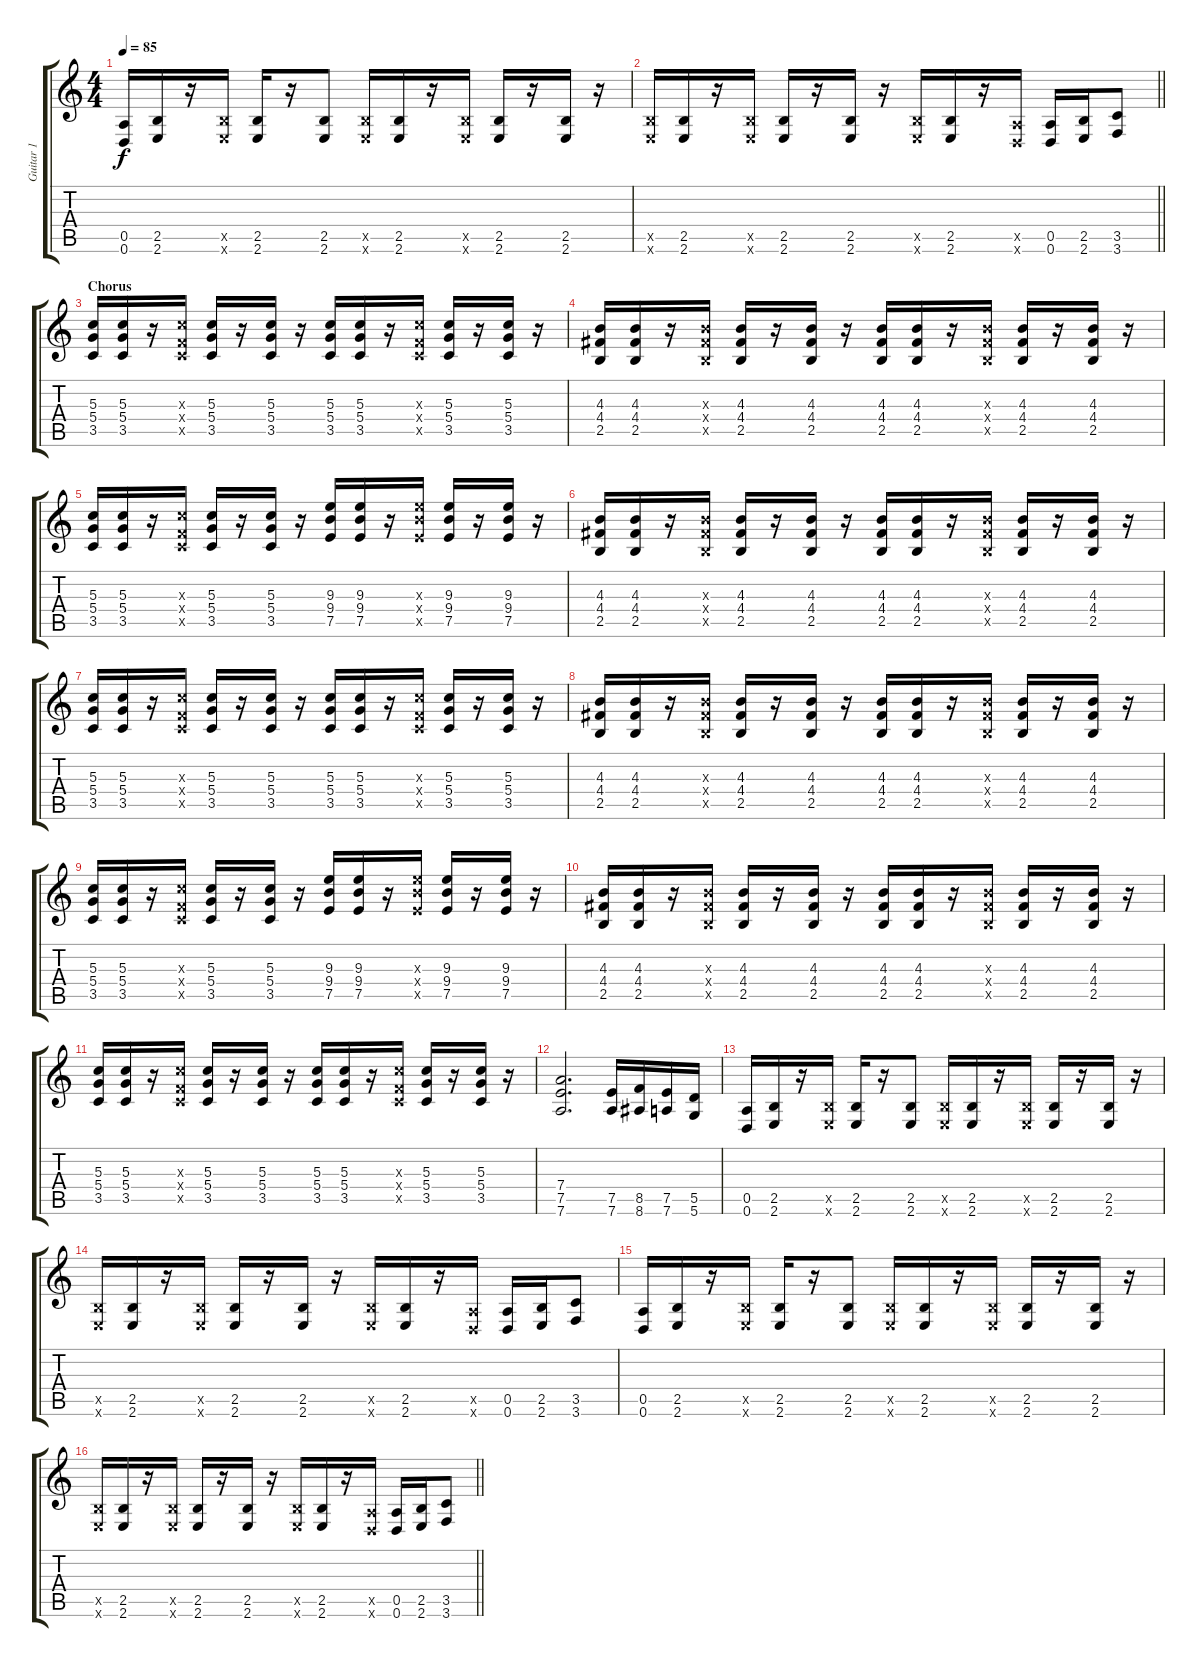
\track ("Guitar 1" "Guitar 1") {instrument distortionguitar}
\staff {score tabs}
\tuning (E4 B3 G3 D3 A2 D2) {hide}
\ts (4 4)
\tempo 85
\clef g2
\ks c
(0.5 0.6).16{dy f} (2.5 2.6).16 r.16 (2.5{x} 2.6{x}).16 (2.5 2.6).16 r.16 (2.5 2.6).8 (2.5{x} 2.6{x}).16 (2.5 2.6).16 r.16 (2.5{x} 2.6{x}).16 (2.5 2.6).16 r.16 (2.5 2.6).16 r.16 |
\barLineRight lightlight
(2.5{x} 2.6{x}).16 (2.5 2.6).16 r.16 (2.5{x} 2.6{x}).16 (2.5 2.6).16 r.16 (2.5 2.6).16 r.16 (2.5{x} 2.6{x}).16 (2.5 2.6).16 r.16 (0.5{x} 0.6{x}).16 (0.5 0.6).16 (2.5 2.6).16 (3.5 3.6).8 |
\section ("" "Chorus")
(5.3 5.4 3.5).16 (5.3 5.4 3.5).16 r.16 (5.3{x} 3.4{x} 3.5{x}).16 (5.3 5.4 3.5).16 r.16 (5.3 5.4 3.5).16 r.16 (5.3 5.4 3.5).16 (5.3 5.4 3.5).16 r.16 (5.3{x} 3.4{x} 3.5{x}).16 (5.3 5.4 3.5).16 r.16 (5.3 5.4 3.5).16 r.16 |
(4.3 4.4 2.5).16 (4.3 4.4 2.5).16 r.16 (4.3{x} 4.4{x} 2.5{x}).16 (4.3 4.4 2.5).16 r.16 (4.3 4.4 2.5).16 r.16 (4.3 4.4 2.5).16 (4.3 4.4 2.5).16 r.16 (4.3{x} 4.4{x} 2.5{x}).16 (4.3 4.4 2.5).16 r.16 (4.3 4.4 2.5).16 r.16 |
(5.3 5.4 3.5).16 (5.3 5.4 3.5).16 r.16 (5.3{x} 3.4{x} 3.5{x}).16 (5.3 5.4 3.5).16 r.16 (5.3 5.4 3.5).16 r.16 (9.3 9.4 7.5).16 (9.3 9.4 7.5).16 r.16 (9.3{x} 9.4{x} 7.5{x}).16 (9.3 9.4 7.5).16 r.16 (9.3 9.4 7.5).16 r.16 |
(4.3 4.4 2.5).16 (4.3 4.4 2.5).16 r.16 (4.3{x} 4.4{x} 2.5{x}).16 (4.3 4.4 2.5).16 r.16 (4.3 4.4 2.5).16 r.16 (4.3 4.4 2.5).16 (4.3 4.4 2.5).16 r.16 (4.3{x} 4.4{x} 2.5{x}).16 (4.3 4.4 2.5).16 r.16 (4.3 4.4 2.5).16 r.16 |
(5.3 5.4 3.5).16 (5.3 5.4 3.5).16 r.16 (5.3{x} 3.4{x} 3.5{x}).16 (5.3 5.4 3.5).16 r.16 (5.3 5.4 3.5).16 r.16 (5.3 5.4 3.5).16 (5.3 5.4 3.5).16 r.16 (5.3{x} 3.4{x} 3.5{x}).16 (5.3 5.4 3.5).16 r.16 (5.3 5.4 3.5).16 r.16 |
(4.3 4.4 2.5).16 (4.3 4.4 2.5).16 r.16 (4.3{x} 4.4{x} 2.5{x}).16 (4.3 4.4 2.5).16 r.16 (4.3 4.4 2.5).16 r.16 (4.3 4.4 2.5).16 (4.3 4.4 2.5).16 r.16 (4.3{x} 4.4{x} 2.5{x}).16 (4.3 4.4 2.5).16 r.16 (4.3 4.4 2.5).16 r.16 |
(5.3 5.4 3.5).16 (5.3 5.4 3.5).16 r.16 (5.3{x} 3.4{x} 3.5{x}).16 (5.3 5.4 3.5).16 r.16 (5.3 5.4 3.5).16 r.16 (9.3 9.4 7.5).16 (9.3 9.4 7.5).16 r.16 (9.3{x} 9.4{x} 7.5{x}).16 (9.3 9.4 7.5).16 r.16 (9.3 9.4 7.5).16 r.16 |
(4.3 4.4 2.5).16 (4.3 4.4 2.5).16 r.16 (4.3{x} 4.4{x} 2.5{x}).16 (4.3 4.4 2.5).16 r.16 (4.3 4.4 2.5).16 r.16 (4.3 4.4 2.5).16 (4.3 4.4 2.5).16 r.16 (4.3{x} 4.4{x} 2.5{x}).16 (4.3 4.4 2.5).16 r.16 (4.3 4.4 2.5).16 r.16 |
(5.3 5.4 3.5).16 (5.3 5.4 3.5).16 r.16 (5.3{x} 3.4{x} 3.5{x}).16 (5.3 5.4 3.5).16 r.16 (5.3 5.4 3.5).16 r.16 (5.3 5.4 3.5).16 (5.3 5.4 3.5).16 r.16 (5.3{x} 3.4{x} 3.5{x}).16 (5.3 5.4 3.5).16 r.16 (5.3 5.4 3.5).16 r.16 |
(7.4 7.5 7.6).2{d} (7.5 7.6).16 (8.5 8.6).16 (7.5 7.6).16 (5.5 5.6).16 |
(0.5 0.6).16 (2.5 2.6).16 r.16 (2.5{x} 2.6{x}).16 (2.5 2.6).16 r.16 (2.5 2.6).8 (2.5{x} 2.6{x}).16 (2.5 2.6).16 r.16 (2.5{x} 2.6{x}).16 (2.5 2.6).16 r.16 (2.5 2.6).16 r.16 |
(2.5{x} 2.6{x}).16 (2.5 2.6).16 r.16 (2.5{x} 2.6{x}).16 (2.5 2.6).16 r.16 (2.5 2.6).16 r.16 (2.5{x} 2.6{x}).16 (2.5 2.6).16 r.16 (0.5{x} 0.6{x}).16 (0.5 0.6).16 (2.5 2.6).16 (3.5 3.6).8 |
(0.5 0.6).16 (2.5 2.6).16 r.16 (2.5{x} 2.6{x}).16 (2.5 2.6).16 r.16 (2.5 2.6).8 (2.5{x} 2.6{x}).16 (2.5 2.6).16 r.16 (2.5{x} 2.6{x}).16 (2.5 2.6).16 r.16 (2.5 2.6).16 r.16 |
\barLineRight lightlight
(2.5{x} 2.6{x}).16 (2.5 2.6).16 r.16 (2.5{x} 2.6{x}).16 (2.5 2.6).16 r.16 (2.5 2.6).16 r.16 (2.5{x} 2.6{x}).16 (2.5 2.6).16 r.16 (0.5{x} 0.6{x}).16 (0.5 0.6).16 (2.5 2.6).16 (3.5 3.6).8
